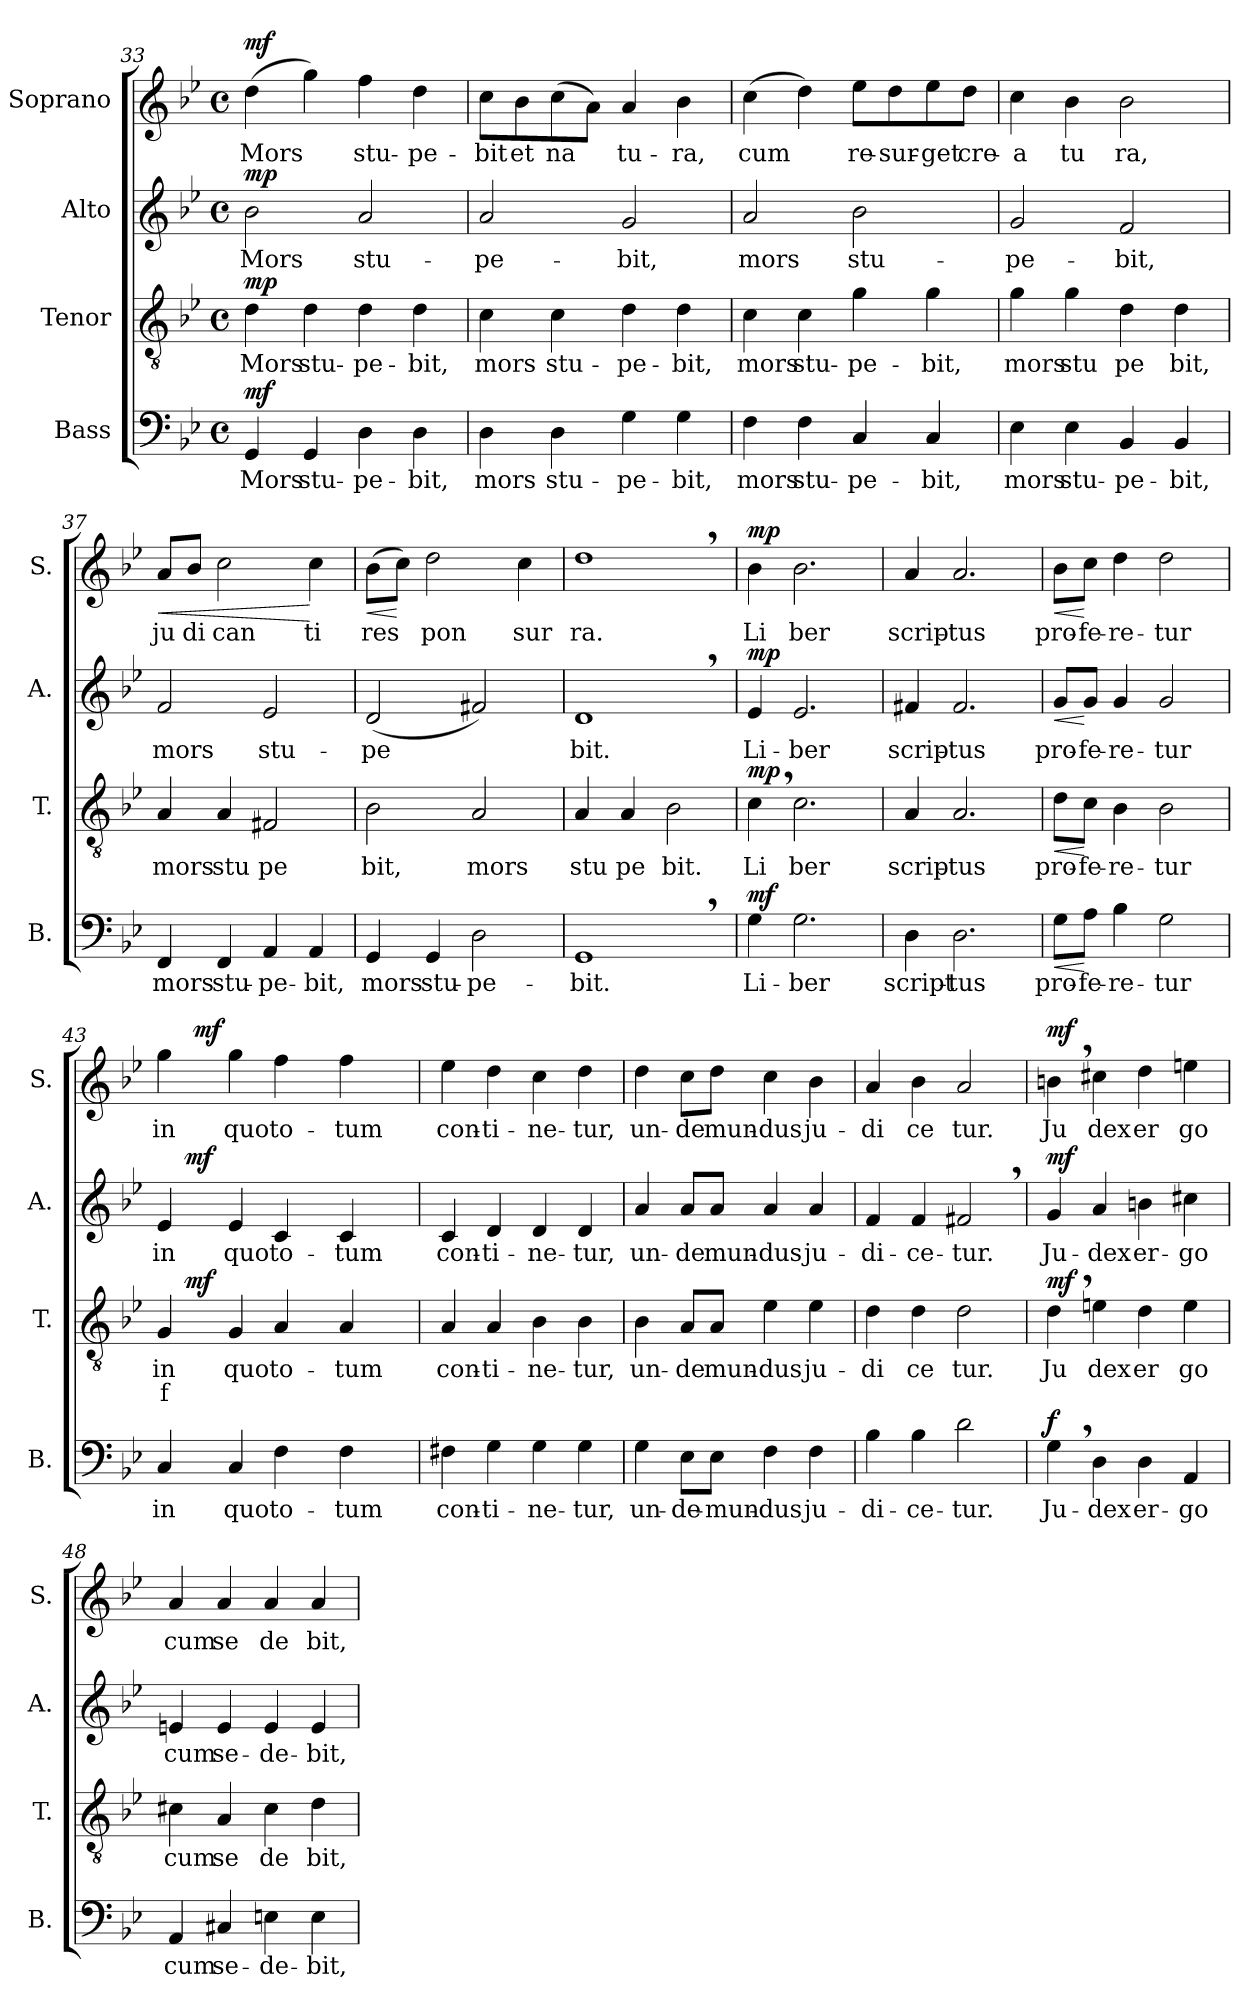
**kern	**text	**dynam	**kern	**text	**text	**dynam	**kern	**text	**dynam	**kern	**text	**dynam
*part4	*part4	*part4	*part3	*part3	*part3	*part3	*part2	*part2	*part2	*part1	*part1	*part1
*staff4	*staff4	*staff4	*staff3	*staff3	*staff3	*staff3	*staff2	*staff2	*staff2	*staff1	*staff1	*staff1
*I"Bass	*	*	*I"Tenor	*	*	*	*I"Alto	*	*	*I"Soprano	*	*
*I'B.	*	*	*I'T.	*	*	*	*I'A.	*	*	*I'S.	*	*
*clefF4	*	*	*clefGv2	*	*	*	*clefG2	*	*	*clefG2	*	*
*k[b-e-]	*	*	*k[b-e-]	*	*	*	*k[b-e-]	*	*	*k[b-e-]	*	*
*B-:	*	*	*B-:	*	*	*	*B-:	*	*	*B-:	*	*
*M4/4	*	*	*M4/4	*	*	*	*M4/4	*	*	*M4/4	*	*
*met(c)	*	*	*met(c)	*	*	*	*met(c)	*	*	*met(c)	*	*
=33	=33	=33	=33	=33	=33	=33	=33	=33	=33	=33	=33	=33
!	!LO:LY:b:cj	!LO:DY:a	!	!LO:LY:b:cj	!	!LO:DY:a	!	!LO:LY:b:cj	!LO:DY:a	!	!LO:LY:b:cj	!LO:DY:a
4GG/	Mors	mf	4d\	Mors	.	mp	2b-\	Mors	mp	(>4dd\	Mors-	mf
!	!LO:LY:b:cj	!	!	!LO:LY:b:cj	!	!	!	!	!	!	!LO:LY:b:cj	!
4GG/	stu-	.	4d\	stu-	.	.	.	.	.	4gg\)	--	.
!	!LO:LY:b:cj	!	!	!LO:LY:b:cj	!	!	!	!LO:LY:b:cj	!	!	!LO:LY:b:cj	!
4D\	-pe-	.	4d\	-pe-	.	.	2a/	stu-	.	4ff\	-stu-	.
!	!LO:LY:b:cj	!	!	!LO:LY:b:cj	!	!	!	!	!	!	!LO:LY:b:cj	!
4D\	-bit,	.	4d\	-bit,	.	.	.	.	.	4dd\	-pe-	.
=34	=34	=34	=34	=34	=34	=34	=34	=34	=34	=34	=34	=34
!	!LO:LY:b:cj	!	!	!LO:LY:b:cj	!	!	!	!LO:LY:b:cj	!	!	!LO:LY:b:cj	!
4D\	mors	.	4c\	mors	.	.	2a/	-pe-	.	8cc\L	-bit	.
!	!	!	!	!	!	!	!	!	!	!	!LO:LY:b:cj	!
.	.	.	.	.	.	.	.	.	.	8b-\	et	.
!	!LO:LY:b:cj	!	!	!LO:LY:b:cj	!	!	!	!	!	!	!LO:LY:b:cj	!
4D\	stu-	.	4c\	stu-	.	.	.	.	.	(>8cc\	na-	.
!	!	!	!	!	!	!	!	!	!	!	!LO:LY:b:cj	!
.	.	.	.	.	.	.	.	.	.	8a\J)	--	.
!	!LO:LY:b:cj	!	!	!LO:LY:b:cj	!	!	!	!LO:LY:b:cj	!	!	!LO:LY:b:cj	!
4G\	-pe-	.	4d\	-pe-	.	.	2g/	-bit,	.	4a/	-tu-	.
!	!LO:LY:b:cj	!	!	!LO:LY:b:cj	!	!	!	!	!	!	!LO:LY:b:cj	!
4G\	-bit,	.	4d\	-bit,	.	.	.	.	.	4b-\	-ra,	.
=35	=35	=35	=35	=35	=35	=35	=35	=35	=35	=35	=35	=35
!	!LO:LY:b:cj	!	!	!LO:LY:b:cj	!	!	!	!LO:LY:b:cj	!	!	!LO:LY:b:cj	!
4F\	mors	.	4c\	mors	.	.	2a/	mors	.	(>4cc\	cum	.
!	!LO:LY:b:cj	!	!	!LO:LY:b:cj	!	!	!	!	!	!	!LO:LY:b:cj	!
4F\	stu-	.	4c\	stu-	.	.	.	.	.	4dd\)	.	.
!	!LO:LY:b:cj	!	!	!LO:LY:b:cj	!	!	!	!LO:LY:b:cj	!	!	!LO:LY:b:cj	!
4C/	-pe-	.	4g\	-pe-	.	.	2b-\	stu-	.	8ee-\L	re-	.
!	!	!	!	!	!	!	!	!	!	!	!LO:LY:b:cj	!
.	.	.	.	.	.	.	.	.	.	8dd\	-sur-	.
!	!LO:LY:b:cj	!	!	!LO:LY:b:cj	!	!	!	!	!	!	!LO:LY:b:cj	!
4C/	-bit,	.	4g\	-bit,	.	.	.	.	.	8ee-\	-get	.
!	!	!	!	!	!	!	!	!	!	!	!LO:LY:b:cj	!
.	.	.	.	.	.	.	.	.	.	8dd\J	cre-	.
!!LO:PB:g=z
=36	=36	=36	=36	=36	=36	=36	=36	=36	=36	=36	=36	=36
!	!LO:LY:b:cj	!	!	!LO:LY:b:cj	!	!	!	!LO:LY:b:cj	!	!	!LO:LY:b:cj	!
4E-\	mors	.	4g\	mors	.	.	2g/	-pe-	.	4cc\	-a	.
!	!LO:LY:b:cj	!	!	!LO:LY:b:cj	!	!	!	!	!	!	!LO:LY:b:cj	!
4E-\	stu-	.	4g\	stu	.	.	.	.	.	4b-\	tu	.
!	!LO:LY:b:cj	!	!	!LO:LY:b:cj	!	!	!	!LO:LY:b:cj	!	!	!LO:LY:b:cj	!
4BB-/	-pe-	.	4d\	pe	.	.	2f/	-bit,	.	2b-\	ra,	.
!	!LO:LY:b:cj	!	!	!LO:LY:b:cj	!	!	!	!	!	!	!	!
4BB-/	-bit,	.	4d\	bit,	.	.	.	.	.	.	.	.
=37	=37	=37	=37	=37	=37	=37	=37	=37	=37	=37	=37	=37
!	!LO:LY:b:cj	!	!	!LO:LY:b:cj	!	!	!	!LO:LY:b:cj	!	!	!LO:LY:b:cj	!LO:HP:b
4FF/	mors	.	4A/	mors	.	.	2f/	mors	.	8a/L	ju	<
!	!	!	!	!	!	!	!	!	!	!	!LO:LY:b:cj	!
.	.	.	.	.	.	.	.	.	.	8b-/J	di	.
!	!LO:LY:b:cj	!	!	!LO:LY:b:cj	!	!	!	!	!	!	!LO:LY:b:cj	!
4FF/	stu-	.	4A/	stu	.	.	.	.	.	2cc\	can	.
!	!LO:LY:b:cj	!	!	!LO:LY:b:cj	!	!	!	!LO:LY:b:cj	!	!	!	!
4AA/	-pe-	.	2F#X/	pe	.	.	2e-/	stu-	.	.	.	.
!	!LO:LY:b:cj	!	!	!	!	!	!	!	!	!	!LO:LY:b:cj	!
4AA/	-bit,	.	.	.	.	.	.	.	.	4cc\	ti	[
=38	=38	=38	=38	=38	=38	=38	=38	=38	=38	=38	=38	=38
!	!LO:LY:b:cj	!	!	!LO:LY:b:cj	!	!	!	!LO:LY:b:cj	!	!	!LO:LY:b:cj	!LO:HP:b
4GG/	mors	.	2B-\	bit,	.	.	(>2d/	-pe	.	(>8b-\L	res-	<
!	!	!	!	!	!	!	!	!	!	!	!LO:LY:b:cj	!
.	.	.	.	.	.	.	.	.	.	8cc\J)	--	[
!	!LO:LY:b:cj	!	!	!	!	!	!	!	!	!	!LO:LY:b:cj	!
4GG/	stu-	.	.	.	.	.	.	.	.	2dd\	-pon	.
!	!LO:LY:b:cj	!	!	!LO:LY:b:cj	!	!	!	!LO:LY:b:cj	!	!	!	!
2D\	-pe-	.	2A/	mors	.	.	2f#X/)	.	.	.	.	.
!	!	!	!	!	!	!	!	!	!	!	!LO:LY:b:cj	!
.	.	.	.	.	.	.	.	.	.	4cc\	sur	.
=39	=39	=39	=39	=39	=39	=39	=39	=39	=39	=39	=39	=39
!	!LO:LY:b:cj	!	!	!LO:LY:b:cj	!	!	!	!LO:LY:b:cj	!	!	!LO:LY:b:cj	!
1GG,>	-bit.	.	4A/	stu	.	.	1d,>	bit.	.	1dd,>	ra.	.
!	!	!	!	!LO:LY:b:cj	!	!	!	!	!	!	!	!
.	.	.	4A/	pe	.	.	.	.	.	.	.	.
!	!	!	!	!LO:LY:b:cj	!	!	!	!	!	!	!	!
.	.	.	2B-\	bit.	.	.	.	.	.	.	.	.
=40	=40	=40	=40	=40	=40	=40	=40	=40	=40	=40	=40	=40
!	!LO:LY:b:cj	!LO:DY:a	!	!LO:LY:b:cj	!	!LO:DY:a	!	!LO:LY:b:cj	!LO:DY:a	!	!LO:LY:b:cj	!LO:DY:a
4G\	Li-	mf	4c,>\	Li	.	mp	4e-/	Li-	mp	4b-\	Li	mp
!	!LO:LY:b:cj	!	!	!LO:LY:b:cj	!	!	!	!LO:LY:b:cj	!	!	!LO:LY:b:cj	!
2.G\	-ber	.	2.c\	ber	.	.	2.e-/	-ber	.	2.b-\	ber	.
!!LO:PB:g=z
=41	=41	=41	=41	=41	=41	=41	=41	=41	=41	=41	=41	=41
!	!LO:LY:b:cj	!	!	!LO:LY:b:cj	!	!	!	!LO:LY:b:cj	!	!	!LO:LY:b:cj	!
4D\	script-	.	4A/	scrip-	.	.	4f#X/	scrip-	.	4a/	scrip-	.
!	!LO:LY:b:cj	!	!	!LO:LY:b:cj	!	!	!	!LO:LY:b:cj	!	!	!LO:LY:b:cj	!
2.D\	-tus	.	2.A/	-tus	.	.	2.f#/	-tus	.	2.a/	-tus	.
=42	=42	=42	=42	=42	=42	=42	=42	=42	=42	=42	=42	=42
!	!LO:LY:b:cj	!LO:HP:b	!	!LO:LY:b:cj	!	!LO:HP:b	!	!LO:LY:b:cj	!LO:HP:b	!	!LO:LY:b:cj	!LO:HP:b
8G\L	pro-	<	8d\L	pro-	.	<	8g/L	pro-	<	8b-\L	pro-	<
!	!LO:LY:b:cj	!	!	!LO:LY:b:cj	!	!	!	!LO:LY:b:cj	!	!	!LO:LY:b:cj	!
8A\J	-fe-	[	8c\J	-fe-	.	[	8g/J	-fe-	[	8cc\J	-fe-	[
!	!LO:LY:b:cj	!	!	!LO:LY:b:cj	!	!	!	!LO:LY:b:cj	!	!	!LO:LY:b:cj	!
4B-\	-re-	.	4B-\	-re-	.	.	4g/	-re-	.	4dd\	-re-	.
!	!LO:LY:b:cj	!	!	!LO:LY:b:cj	!	!	!	!LO:LY:b:cj	!	!	!LO:LY:b:cj	!
2G\	-tur	.	2B-\	-tur	.	.	2g/	-tur	.	2dd\	-tur	.
=43	=43	=43	=43	=43	=43	=43	=43	=43	=43	=43	=43	=43
!	!LO:LY:b:cj	!	!	!LO:LY:b:cj	!LO:LY:b:cj	!	!	!LO:LY:b:cj	!	!	!LO:LY:b:cj	!
*	*	*	*^	*	*	*	*^	*	*	*^	*	*
4C/	in	.	4G/	16ryy	in	f-	.	4e-/	16ryy	in	.	4gg\	16.ryy	in	.
.	.	.	.	64ryy	.	.	.	.	64ryy	.	.	.	.	.	.
!	!	!	!	!	!	!	!LO:DY:a	!	!	!	!LO:DY:a	!	!	!	!
.	.	.	.	2ryy	.	.	mf	.	2ryy	.	mf	.	.	.	.
!	!	!	!	!	!	!	!	!	!	!	!	!	!	!	!LO:DY:a
.	.	.	.	.	.	.	.	.	.	.	.	.	2ryy	.	mf
!	!LO:LY:b:cj	!	!	!	!LO:LY:b:cj	!LO:LY:b:cj	!	!	!	!LO:LY:b:cj	!	!	!	!LO:LY:b:cj	!
4C/	quo	.	4G/	.	-quo	.	.	4e-/	.	quo	.	4gg\	.	quo	.
!	!LO:LY:b:cj	!	!	!	!LO:LY:b:cj	!LO:LY:b:cj	!	!	!	!LO:LY:b:cj	!	!	!	!LO:LY:b:cj	!
4F\	to-	.	4A/	.	to-	-	.	4c/	.	to-	.	4ff\	.	to-	.
.	.	.	.	4ryy	.	.	.	.	4ryy	.	.	.	.	.	.
.	.	.	.	.	.	.	.	.	.	.	.	.	4ryy	.	.
!	!LO:LY:b:cj	!	!	!	!LO:LY:b:cj	!LO:LY:b:cj	!	!	!	!LO:LY:b:cj	!	!	!	!LO:LY:b:cj	!
4F\	-tum	.	4A/	.	tum	.	.	4c/	.	-tum	.	4ff\	.	-tum	.
.	.	.	.	8ryy	.	.	.	.	8ryy	.	.	.	.	.	.
.	.	.	.	.	.	.	.	.	.	.	.	.	8ryy	.	.
.	.	.	.	32.ryy	.	.	.	.	32.ryy	.	.	.	.	.	.
.	.	.	.	.	.	.	.	.	.	.	.	.	32ryy	.	.
=44	=44	=44	=44	=44	=44	=44	=44	=44	=44	=44	=44	=44	=44	=44	=44
!	!LO:LY:b:cj	!	!	!	!LO:LY:b:cj	!	!	!	!	!LO:LY:b:cj	!	!	!	!LO:LY:b:cj	!
*	*	*	*v	*v	*	*	*	*	*	*	*	*v	*v	*	*
*	*	*	*	*	*	*	*v	*v	*	*	*	*	*
4F#X\	con-	.	4A/	con-	.	.	4c/	con-	.	4ee-\	con-	.
!	!LO:LY:b:cj	!	!	!LO:LY:b:cj	!	!	!	!LO:LY:b:cj	!	!	!LO:LY:b:cj	!
4G\	-ti-	.	4A/	-ti-	.	.	4d/	-ti-	.	4dd\	-ti-	.
!	!LO:LY:b:cj	!	!	!LO:LY:b:cj	!	!	!	!LO:LY:b:cj	!	!	!LO:LY:b:cj	!
4G\	-ne-	.	4B-\	-ne-	.	.	4d/	-ne-	.	4cc\	-ne-	.
!	!LO:LY:b:cj	!	!	!LO:LY:b:cj	!	!	!	!LO:LY:b:cj	!	!	!LO:LY:b:cj	!
4G\	-tur,	.	4B-\	-tur,	.	.	4d/	-tur,	.	4dd\	-tur,	.
=45	=45	=45	=45	=45	=45	=45	=45	=45	=45	=45	=45	=45
!	!LO:LY:b:cj	!	!	!LO:LY:b:cj	!	!	!	!LO:LY:b:cj	!	!	!LO:LY:b:cj	!
4G\	un-	.	4B-\	un-	.	.	4a/	un-	.	4dd\	un-	.
!	!LO:LY:b:cj	!	!	!LO:LY:b:cj	!	!	!	!LO:LY:b:cj	!	!	!LO:LY:b:cj	!
8E-\L	-de-	.	8A/L	-de	.	.	8a/L	-de	.	8cc\L	-de	.
!	!LO:LY:b:cj	!	!	!LO:LY:b:cj	!	!	!	!LO:LY:b:cj	!	!	!LO:LY:b:cj	!
8E-\J	-mun-	.	8A/J	mun-	.	.	8a/J	mun-	.	8dd\J	mun-	.
!	!LO:LY:b:cj	!	!	!LO:LY:b:cj	!	!	!	!LO:LY:b:cj	!	!	!LO:LY:b:cj	!
4F\	-dus	.	4e-\	-dus	.	.	4a/	-dus	.	4cc\	-dus	.
!	!LO:LY:b:cj	!	!	!LO:LY:b:cj	!	!	!	!LO:LY:b:cj	!	!	!LO:LY:b:cj	!
4F\	ju-	.	4e-\	ju-	.	.	4a/	ju-	.	4b-\	ju-	.
!!LO:PB:g=z
=46	=46	=46	=46	=46	=46	=46	=46	=46	=46	=46	=46	=46
!	!LO:LY:b:cj	!	!	!LO:LY:b:cj	!	!	!	!LO:LY:b:cj	!	!	!LO:LY:b:cj	!
4B-\	-di-	.	4d\	-di	.	.	4f/	-di-	.	4a/	-di	.
!	!LO:LY:b:cj	!	!	!LO:LY:b:cj	!	!	!	!LO:LY:b:cj	!	!	!LO:LY:b:cj	!
4B-\	-ce-	.	4d\	ce	.	.	4f/	-ce-	.	4b-\	ce	.
!	!LO:LY:b:cj	!	!	!LO:LY:b:cj	!	!	!	!LO:LY:b:cj	!	!	!LO:LY:b:cj	!
2d\	-tur.	.	2d\	tur.	.	.	2f#X,>/	-tur.	.	2a/	tur.	.
=47	=47	=47	=47	=47	=47	=47	=47	=47	=47	=47	=47	=47
!	!LO:LY:b:cj	!LO:DY:a	!	!LO:LY:b:cj	!	!LO:DY:a	!	!LO:LY:b:cj	!LO:DY:a	!	!LO:LY:b:cj	!LO:DY:a
4G,>\	Ju-	f	4d,>\	Ju	.	mf	4g/	Ju-	mf	4bn,>\	Ju	mf
!	!LO:LY:b:cj	!	!	!LO:LY:b:cj	!	!	!	!LO:LY:b:cj	!	!	!LO:LY:b:cj	!
4D\	-dex	.	4en\	dex	.	.	4a/	-dex	.	4cc#X\	dex	.
!	!LO:LY:b:cj	!	!	!LO:LY:b:cj	!	!	!	!LO:LY:b:cj	!	!	!LO:LY:b:cj	!
4D\	er-	.	4d\	er	.	.	4bn\	er-	.	4dd\	er	.
!	!LO:LY:b:cj	!	!	!LO:LY:b:cj	!	!	!	!LO:LY:b:cj	!	!	!LO:LY:b:cj	!
4AA/	-go	.	4e\	go	.	.	4cc#X\	-go	.	4een\	go	.
=48	=48	=48	=48	=48	=48	=48	=48	=48	=48	=48	=48	=48
!	!LO:LY:b:cj	!	!	!LO:LY:b:cj	!	!	!	!LO:LY:b:cj	!	!	!LO:LY:b:cj	!
4AA/	cum	.	4c#X\	cum	.	.	4en/	cum	.	4a/	cum	.
!	!LO:LY:b:cj	!	!	!LO:LY:b:cj	!	!	!	!LO:LY:b:cj	!	!	!LO:LY:b:cj	!
4C#X/	se-	.	4A/	se	.	.	4e/	se-	.	4a/	se	.
!	!LO:LY:b:cj	!	!	!LO:LY:b:cj	!	!	!	!LO:LY:b:cj	!	!	!LO:LY:b:cj	!
4En\	-de-	.	4c#\	de	.	.	4e/	-de-	.	4a/	de	.
!	!LO:LY:b:cj	!	!	!LO:LY:b:cj	!	!	!	!LO:LY:b:cj	!	!	!LO:LY:b:cj	!
4E\	-bit,	.	4d\	bit,	.	.	4e/	-bit,	.	4a/	bit,	.
=	=	=	=	=	=	=	=	=	=	=	=	=
*-	*-	*-	*-	*-	*-	*-	*-	*-	*-	*-	*-	*-
